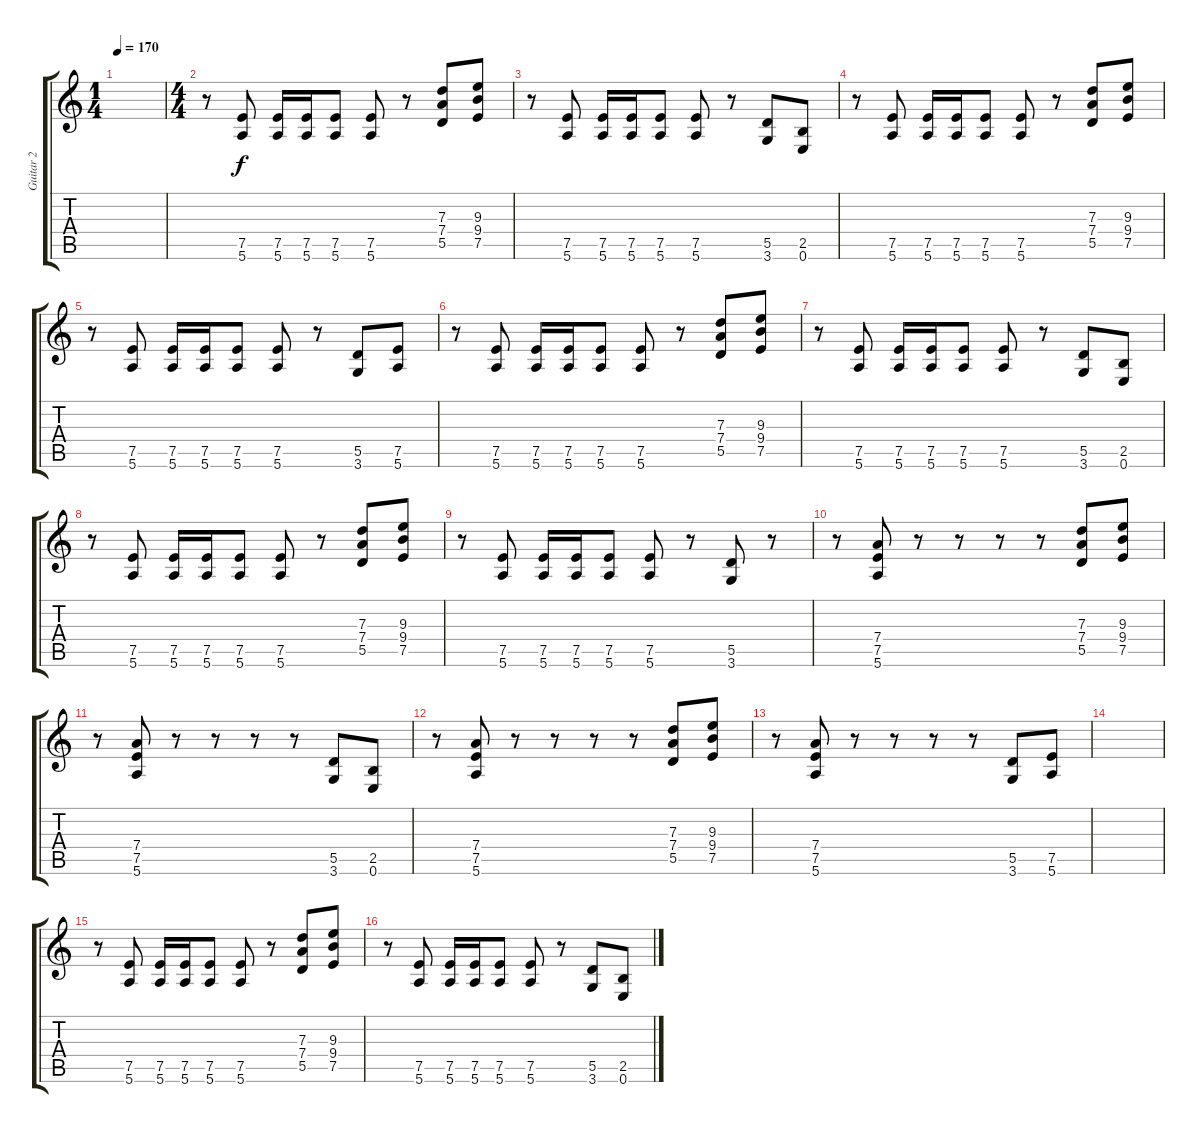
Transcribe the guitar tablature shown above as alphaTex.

\track ("Guitar 2" "Guitar 2") {instrument distortionguitar}
\staff {score tabs}
\tuning (E4 B3 G3 D3 A2 E2) {hide}
\ts (1 4)
\tempo 170
\clef g2
\ks c
|
\ts (4 4)
r.8 (7.5 5.6).8 (7.5 5.6).16 (7.5 5.6).16 (7.5 5.6).8 (7.5 5.6).8 r.8 (7.3 7.4 5.5).8 (9.3 9.4 7.5).8 |
r.8 (7.5 5.6).8 (7.5 5.6).16 (7.5 5.6).16 (7.5 5.6).8 (7.5 5.6).8 r.8 (5.5 3.6).8 (2.5 0.6).8 |
r.8 (7.5 5.6).8 (7.5 5.6).16 (7.5 5.6).16 (7.5 5.6).8 (7.5 5.6).8 r.8 (7.3 7.4 5.5).8 (9.3 9.4 7.5).8 |
r.8 (7.5 5.6).8 (7.5 5.6).16 (7.5 5.6).16 (7.5 5.6).8 (7.5 5.6).8 r.8 (5.5 3.6).8 (7.5 5.6).8 |
r.8 (7.5 5.6).8 (7.5 5.6).16 (7.5 5.6).16 (7.5 5.6).8 (7.5 5.6).8 r.8 (7.3 7.4 5.5).8 (9.3 9.4 7.5).8 |
r.8 (7.5 5.6).8 (7.5 5.6).16 (7.5 5.6).16 (7.5 5.6).8 (7.5 5.6).8 r.8 (5.5 3.6).8 (2.5 0.6).8 |
r.8 (7.5 5.6).8 (7.5 5.6).16 (7.5 5.6).16 (7.5 5.6).8 (7.5 5.6).8 r.8 (7.3 7.4 5.5).8 (9.3 9.4 7.5).8 |
r.8 (7.5 5.6).8 (7.5 5.6).16 (7.5 5.6).16 (7.5 5.6).8 (7.5 5.6).8 r.8 (5.5 3.6).8 r.8 |
r.8 (7.4 7.5 5.6).8 r.8 r.8 r.8 r.8 (7.3 7.4 5.5).8 (9.3 9.4 7.5).8 |
r.8 (7.4 7.5 5.6).8 r.8 r.8 r.8 r.8 (5.5 3.6).8 (2.5 0.6).8 |
r.8 (7.4 7.5 5.6).8 r.8 r.8 r.8 r.8 (7.3 7.4 5.5).8 (9.3 9.4 7.5).8 |
r.8 (7.4 7.5 5.6).8 r.8 r.8 r.8 r.8 (5.5 3.6).8 (7.5 5.6).8 |
|
r.8 (7.5 5.6).8 (7.5 5.6).16 (7.5 5.6).16 (7.5 5.6).8 (7.5 5.6).8 r.8 (7.3 7.4 5.5).8 (9.3 9.4 7.5).8 |
r.8 (7.5 5.6).8 (7.5 5.6).16 (7.5 5.6).16 (7.5 5.6).8 (7.5 5.6).8 r.8 (5.5 3.6).8 (2.5 0.6).8
